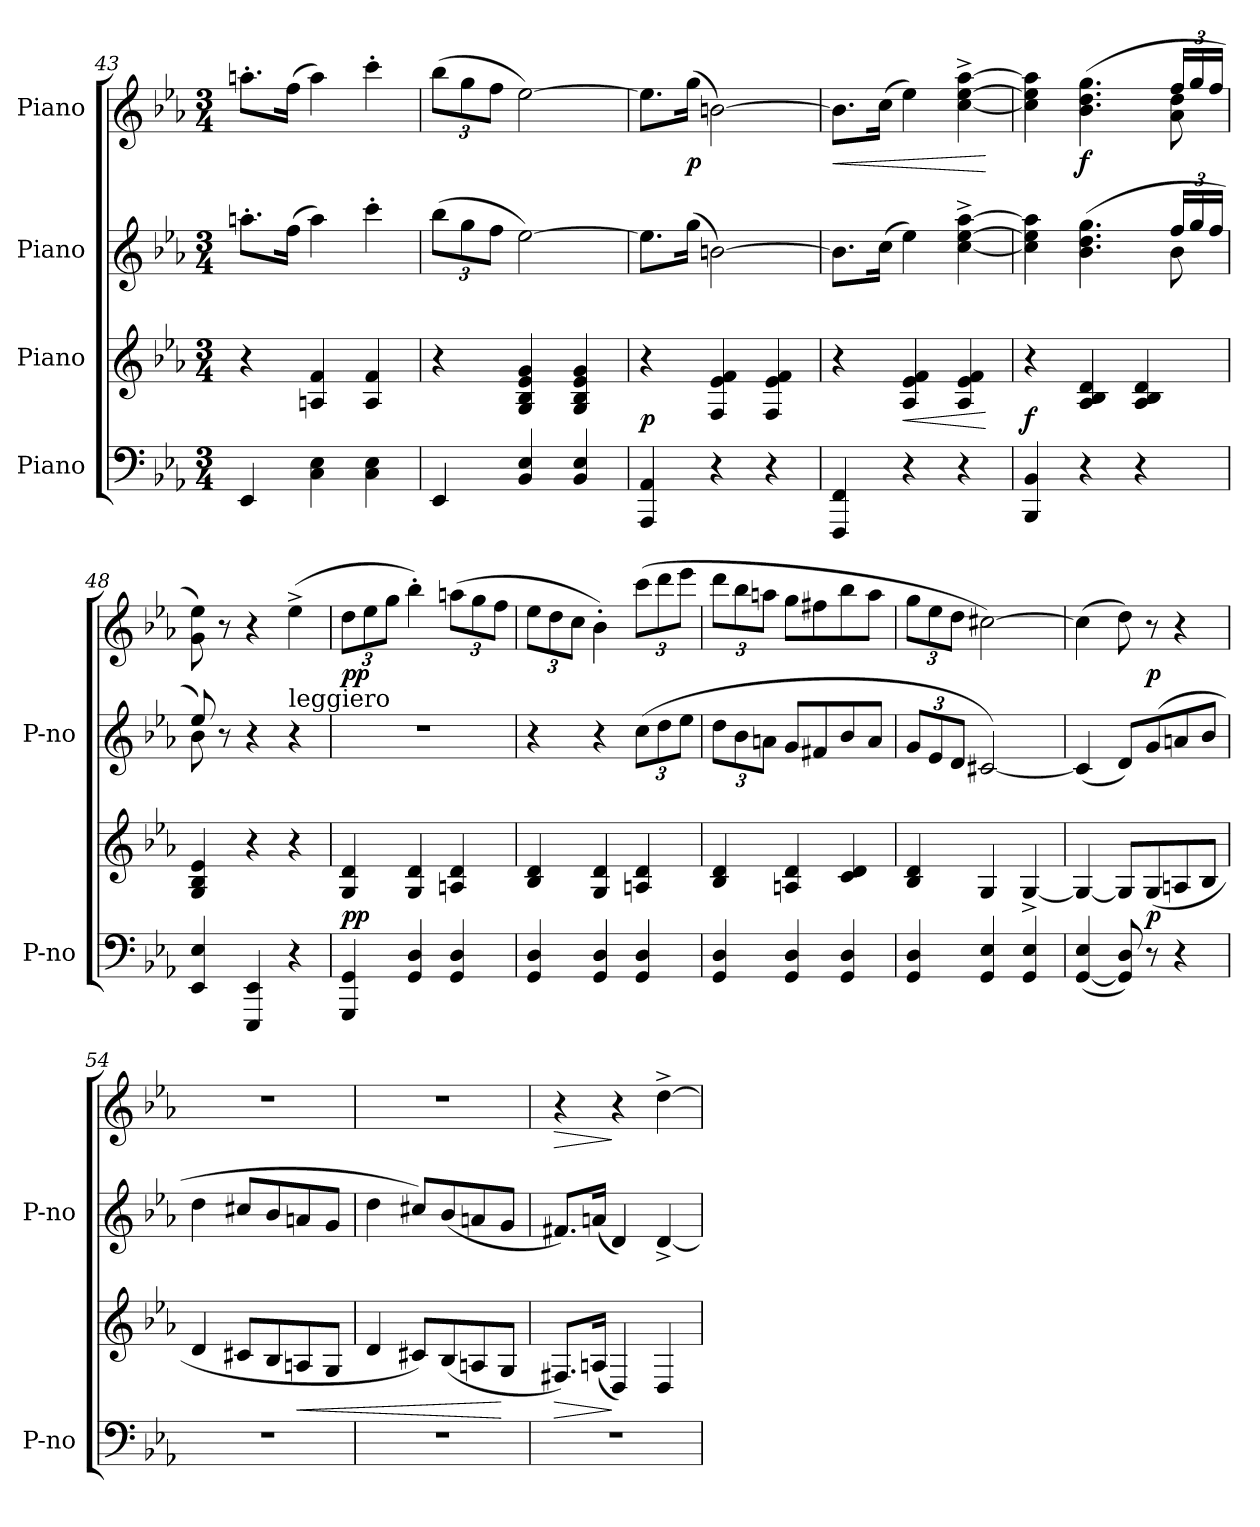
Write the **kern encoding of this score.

**kern	**kern	**dynam	**kern	**kern	**dynam
*part4	*part3	*part3	*part2	*part1	*part1
*staff4	*staff3	*staff3	*staff2	*staff1	*staff1
*I"Piano	*I"Piano	*	*I"Piano	*I"Piano	*
*I'P-no	*	*	*I'P-no	*	*
*clefF4	*clefG2	*	*clefG2	*clefG2	*
*k[b-e-a-]	*k[b-e-a-]	*	*k[b-e-a-]	*k[b-e-a-]	*
*E-:	*E-:	*	*E-:	*E-:	*
*M3/4	*M3/4	*	*M3/4	*M3/4	*
=43	=43	=43	=43	=43	=43
4EE-/	4r	.	8.aan'\L	8.aan'\L	.
.	.	.	(16ff\Jk	(16ff\Jk	.
4C\ 4E-\	4An/ 4f/	.	4aa\)	4aa\)	.
4C\ 4E-\	4A/ 4f/	.	4ccc'\	4ccc'\	.
=44	=44	=44	=44	=44	=44
4EE-/	4r	.	(12bb-\L	(12bb-\L	.
.	.	.	12gg\	12gg\	.
.	.	.	12ff\J	12ff\J	.
4BB-/ 4E-/	4G/ 4B-/ 4e-/ 4g/	.	[2ee-\)	[2ee-\)	.
4BB-/ 4E-/	4G/ 4B-/ 4e-/ 4g/	.	.	.	.
=45	=45	=45	=45	=45	=45
4AAA-/ 4AA-/	4r	p	8.ee-\L]	8.ee-\L]	.
.	.	.	(16gg\Jk	(16gg\Jk	p
4r	4F/ 4e-/ 4f/	.	[2bn\)	[2bn\)	.
4r	4F/ 4e-/ 4f/	.	.	.	.
=46	=46	=46	=46	=46	=46
!	!	!	!	!	!LO:HP:b
4FFF/ 4FF/	4r	.	8.b\L]	8.b\L]	<
.	.	.	(16cc\Jk	(16cc\Jk	.
!	!	!LO:HP:b	!	!	!
4r	4A-/ 4e-/ 4f/	<	4ee-\)	4ee-\)	.
4r	4A-/ 4e-/ 4f/	.	[4cc^\ [4ee-^\ [4aa-^\	[4cc^\ [4ee-^\ [4aa-^\	.
.	.	[	.	.	[
=47	=47	=47	=47	=47	=47
*	*	*	*^	*^	*
4BBB-/ 4BB-/	4r	f	4cc]\ 4ee-]\ 4aa-]\	2ryy	4cc]\ 4ee-]\ 4aa-]\	2ryy	.
4r	4A-/ 4B-/ 4d/	.	(4.b-\ 4.dd\ 4.gg\	.	(4.b-\ 4.dd\ 4.gg\	.	f
4r	4A-/ 4B-/ 4d/	.	.	8ryy	.	8ryy	.
.	.	.	24ff/LL	8b-\	24ff/LL	8a-\ 8dd\	.
.	.	.	24gg/	.	24gg/	.	.
.	.	.	24ff/JJ	.	24ff/JJ	.	.
*	*	*	*	*	*v	*v	*
=48	=48	=48	=48	=48	=48	=48
4EE-/ 4E-/	4G/ 4B-/ 4e-/	.	8ee-/)	8b-\	8g\ 8ee-\)	.
.	.	.	8r	8ryy	8r	.
4EEE-/ 4EE-/	4r	.	4r	4ryy	4r	.
!	!	!	!	!	!LO:TX:b:t=leggiero	!
4r	4r	.	4r	4ryy	(4ee-^\	.
*	*	*	*v	*v	*	*
=49	=49	=49	=49	=49	=49
4GGG/ 4GG/	4G/ 4d/	pp	2.r	12dd\L	pp
.	.	.	.	12ee-\	.
.	.	.	.	12gg\J	.
4GG/ 4D/	4G/ 4d/	.	.	4bb-'\)	.
4GG/ 4D/	4An/ 4d/	.	.	(12aan\L	.
.	.	.	.	12gg\	.
.	.	.	.	12ff\J	.
=50	=50	=50	=50	=50	=50
4GG/ 4D/	4B-/ 4d/	.	4r	12ee-\L	.
.	.	.	.	12dd\	.
.	.	.	.	12cc\J	.
4GG/ 4D/	4G/ 4d/	.	4r	4b-'\)	.
4GG/ 4D/	4An/ 4d/	.	(12cc\L	(12ccc\L	.
.	.	.	12dd\	12ddd\	.
.	.	.	12ee-\J	12eee-\J	.
=51	=51	=51	=51	=51	=51
4GG/ 4D/	4B-/ 4d/	.	12dd\L	12ddd\L	.
.	.	.	12b-\	12bb-\	.
.	.	.	12an\J	12aan\J	.
4GG/ 4D/	4An/ 4d/	.	8g/L	8gg\L	.
.	.	.	8f#X/	8ff#X\	.
4GG/ 4D/	4c/ 4d/	.	8b-/	8bb-\	.
.	.	.	8a/J	8aa\J	.
=52	=52	=52	=52	=52	=52
4GG/ 4D/	4B-/ 4d/	.	12g/L	12gg\L	.
.	.	.	12e-/	12ee-\	.
.	.	.	12d/J	12dd\J	.
4GG/ 4E-/	4G/	.	[2c#X/)	[2cc#X\)	.
4GG/ 4E-/	[4G^/	.	.	.	.
=53	=53	=53	=53	=53	=53
([4GG/ 4E-/	4G/_	.	(4c#/]	(4cc#\]	.
8GG]/ 8D/)	8G/L]	.	8d/L)	8dd\)	.
8r	(8G/	p	(8g/	8r	p
4r	8An/	.	8an/	4r	.
.	8B-/J	.	8b-/J	.	.
=54	=54	=54	=54	=54	=54
2.r	4d/	.	4dd\	2.r	.
.	8c#X/L	.	8cc#X/L	.	.
.	8B-/	.	8b-/	.	.
!	!	!LO:HP:b	!	!	!
.	8An/	<	8an/	.	.
.	8G/J	.	8g/J	.	.
=55	=55	=55	=55	=55	=55
2.r	4d/	.	4dd\	2.r	.
.	8c#X/L)	.	8cc#X/L)	.	.
.	(8B-/	.	(8b-/	.	.
.	8An/	.	8an/	.	.
.	8G/J	[	8g/J	.	.
=56	=56	=56	=56	=56	=56
!	!	!LO:HP:b	!	!	!LO:HP:b
2.r	8.F#X/L)	>	8.f#X/L)	4r	>
.	(16An/Jk	.	(16an/Jk	.	.
.	4D/)	]	4d/)	4r	]
.	4D/	.	[4d^/	[4dd^\	.
=	=	=	=	=	=
*-	*-	*-	*-	*-	*-
